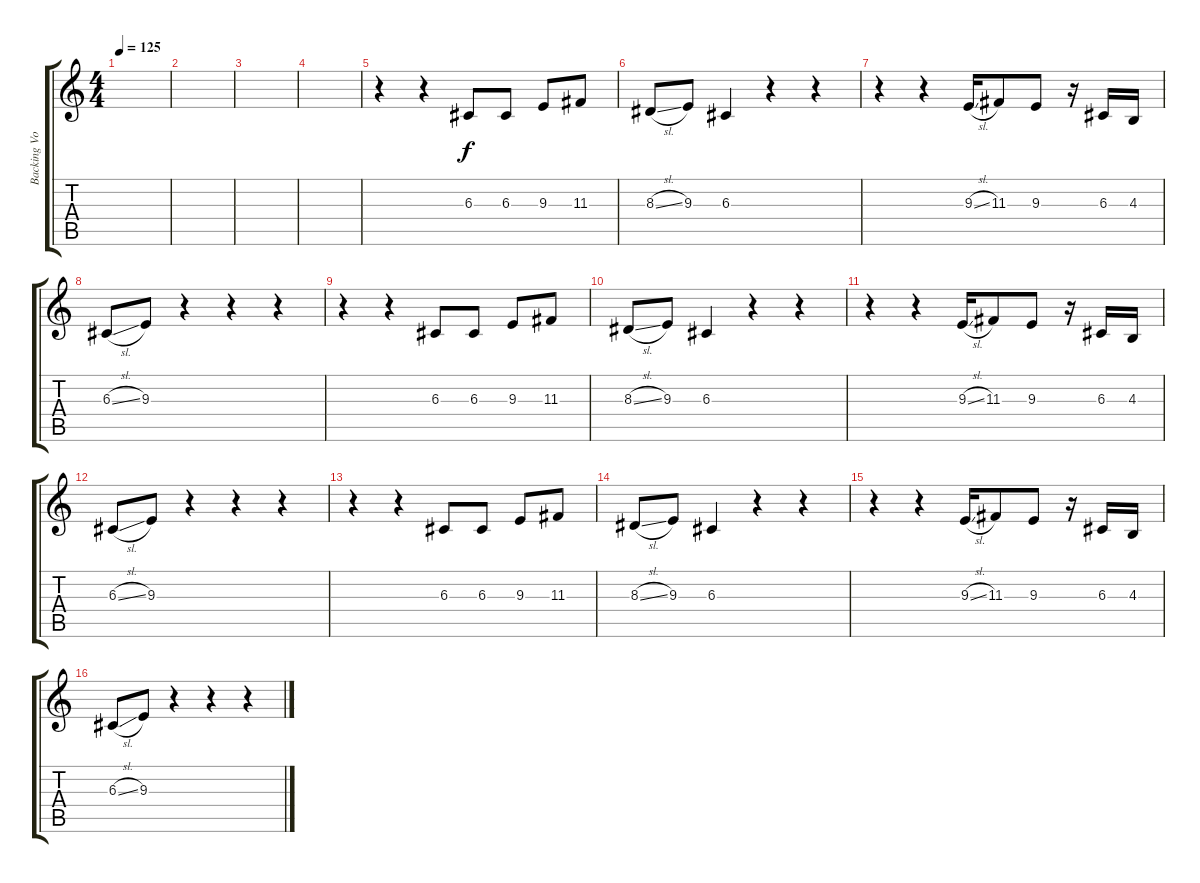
\track ("Backing Vocals" "Backing Vo") {instrument choiraahs}
\staff {score tabs}
\tuning (E4 B3 G3 D3 A2 E2) {hide}
\ts (4 4)
\tempo 125
\clef g2
\ks c
|
|
|
|
r.4{volume 16} r.4 6.3.8 6.3.8 9.3.8 11.3.8 |
8.3{sl}.8 9.3.8 6.3.4 r.4 r.4 |
r.4 r.4 9.3{sl}.16 11.3.8 9.3.8 r.16 6.3.16 4.3.16 |
6.3{sl}.8 9.3.8 r.4 r.4 r.4 |
r.4 r.4 6.3.8 6.3.8 9.3.8 11.3.8 |
8.3{sl}.8 9.3.8 6.3.4 r.4 r.4 |
r.4 r.4 9.3{sl}.16 11.3.8 9.3.8 r.16 6.3.16 4.3.16 |
6.3{sl}.8 9.3.8 r.4 r.4 r.4 |
r.4{volume 16} r.4 6.3.8 6.3.8 9.3.8 11.3.8 |
8.3{sl}.8 9.3.8 6.3.4 r.4 r.4 |
r.4 r.4 9.3{sl}.16 11.3.8 9.3.8 r.16 6.3.16 4.3.16 |
6.3{sl}.8 9.3.8 r.4 r.4 r.4
